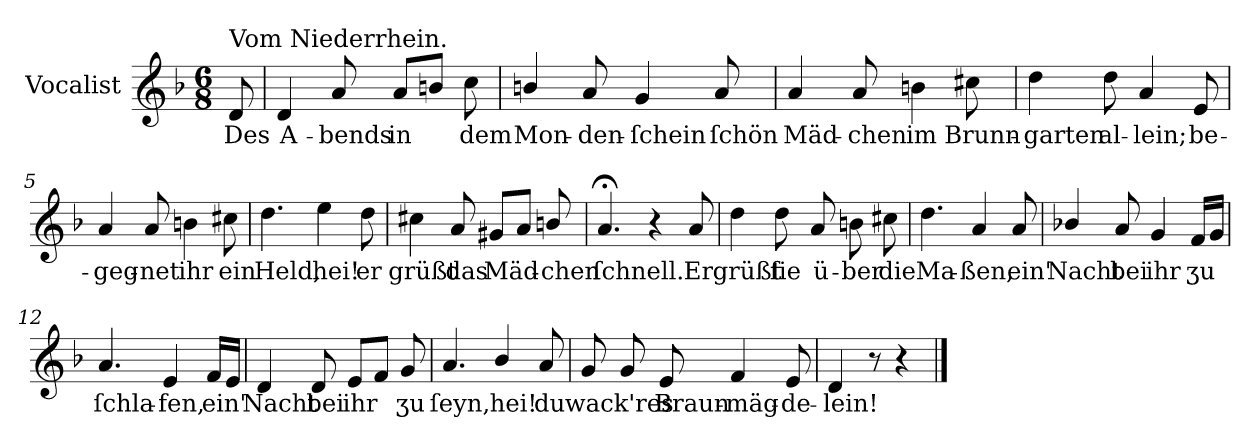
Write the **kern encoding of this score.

**kern	**text
*part1	*part1
*staff1	*staff1
*I"Vocalist	*
*k[b-]	*
*d:	*
*M6/8	*
=	=
!LO:TX:a:t=Vom Niederrhein.	!
8d	Des
=1	=1
4d	A-
8a	-bends
8aL	in
8bnJ	.
8cc	dem
=2	=2
4bn/	Mon-
8a	-den-
4g	-ſchein
8a	ſchön
=3	=3
4a	Mäd-
8a	-chen
4bn	im
8cc#X	Brunn-
=4	=4
4dd	-garten
8dd	al-
4a	-lein;
8e	be-
=5	=5
4a	-geg-
8a	-net
4bn	ihr
8cc#X	ein
=6	=6
4.dd	Held,
4ee	hei!
8dd	er
=7	=7
4cc#X	grüßt
8a	das
8g#XL	Mäd-
8aJ	.
8bn/	-chen
=8	=8
4.a;<	ſchnell.
4r	.
8a	Er
=9	=9
4dd	grüßt
8dd	ſie
8a	ü-
8bn	-ber
8cc#X	die
=10	=10
4.dd	Ma-
4a	-ßen,
8a	ein'
=11	=11
4b-X/	Nacht
8a	bei
4g	ihr
16fLL	ʒu
16gJJ	.
=12	=12
4.a	ſchla-
4e	-fen,
16fLL	ein'
16eJJ	.
=13	=13
4d	Nacht
8d	bei
8eL	ihr
8fJ	.
8g	ʒu
=14	=14
4.a	ſeyn,
4b-/	hei!
8a	du
=15	=15
8g	wack'res
8g	.
8e	Braun-
4f	-mäg-
8e	-de-
=16	=16
4d	-lein!
8r	.
4r	.
==	==
*-	*-
